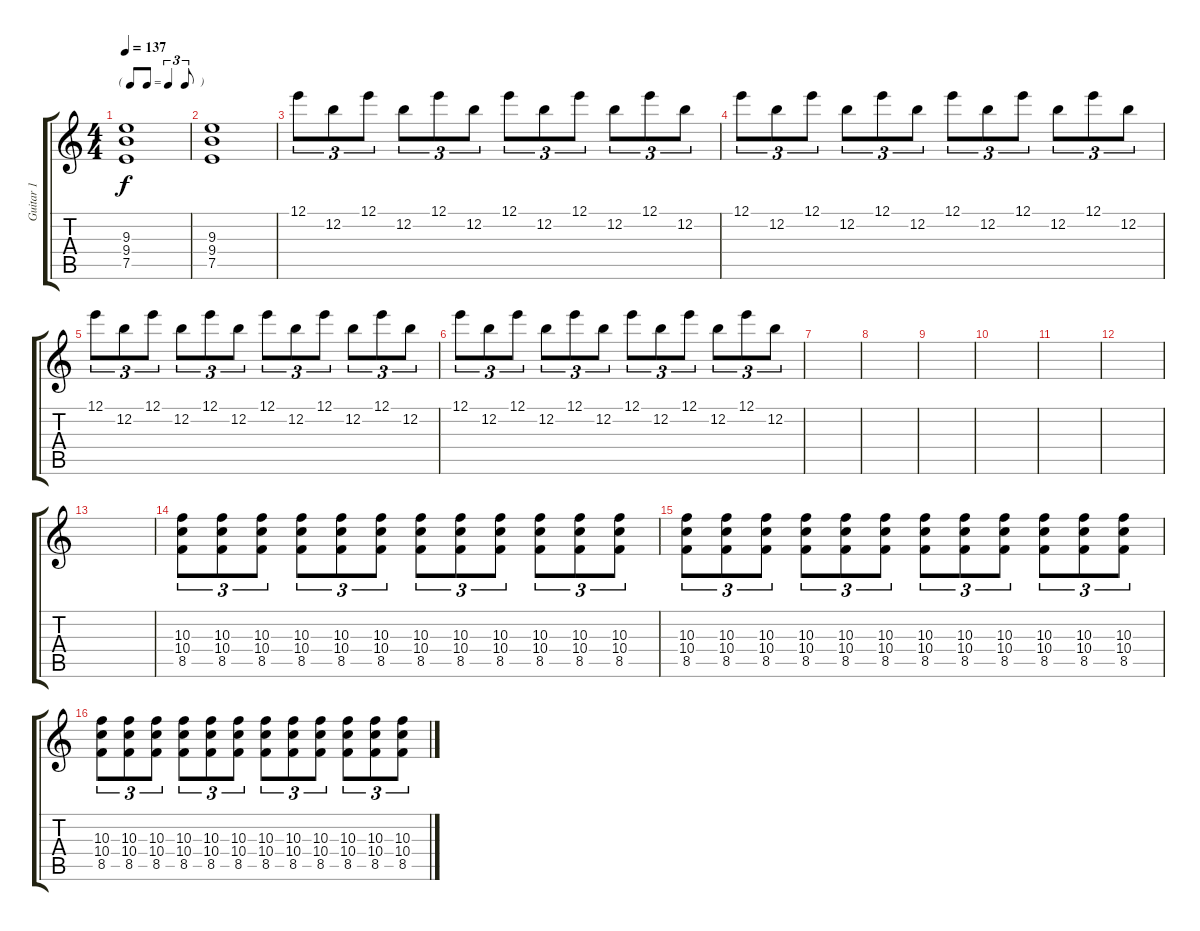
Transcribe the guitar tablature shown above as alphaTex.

\track ("Guitar 1" "Guitar 1") {instrument overdrivenguitar}
\staff {score tabs}
\tuning (E4 B3 G3 D3 A2 E2) {hide}
\ts (4 4)
\tf triplet8th
\tempo 137
\clef g2
\ks c
(9.3 9.4 7.5).1{dy f} |
(9.3 9.4 7.5).1 |
12.1.8{tu (3 2)} 12.2.8{tu (3 2)} 12.1.8{tu (3 2)} 12.2.8{tu (3 2)} 12.1.8{tu (3 2)} 12.2.8{tu (3 2)} 12.1.8{tu (3 2)} 12.2.8{tu (3 2)} 12.1.8{tu (3 2)} 12.2.8{tu (3 2)} 12.1.8{tu (3 2)} 12.2.8{tu (3 2)} |
12.1.8{tu (3 2)} 12.2.8{tu (3 2)} 12.1.8{tu (3 2)} 12.2.8{tu (3 2)} 12.1.8{tu (3 2)} 12.2.8{tu (3 2)} 12.1.8{tu (3 2)} 12.2.8{tu (3 2)} 12.1.8{tu (3 2)} 12.2.8{tu (3 2)} 12.1.8{tu (3 2)} 12.2.8{tu (3 2)} |
12.1.8{tu (3 2)} 12.2.8{tu (3 2)} 12.1.8{tu (3 2)} 12.2.8{tu (3 2)} 12.1.8{tu (3 2)} 12.2.8{tu (3 2)} 12.1.8{tu (3 2)} 12.2.8{tu (3 2)} 12.1.8{tu (3 2)} 12.2.8{tu (3 2)} 12.1.8{tu (3 2)} 12.2.8{tu (3 2)} |
12.1.8{tu (3 2)} 12.2.8{tu (3 2)} 12.1.8{tu (3 2)} 12.2.8{tu (3 2)} 12.1.8{tu (3 2)} 12.2.8{tu (3 2)} 12.1.8{tu (3 2)} 12.2.8{tu (3 2)} 12.1.8{tu (3 2)} 12.2.8{tu (3 2) beam Down} 12.1.8{tu (3 2) beam Down} 12.2.8{tu (3 2) beam Down} |
|
|
|
|
|
|
|
(10.3 10.4 8.5).8{tu (3 2)} (10.3 10.4 8.5).8{tu (3 2)} (10.3 10.4 8.5).8{tu (3 2)} (10.3 10.4 8.5).8{tu (3 2)} (10.3 10.4 8.5).8{tu (3 2)} (10.3 10.4 8.5).8{tu (3 2)} (10.3 10.4 8.5).8{tu (3 2)} (10.3 10.4 8.5).8{tu (3 2)} (10.3 10.4 8.5).8{tu (3 2)} (10.3 10.4 8.5).8{tu (3 2)} (10.3 10.4 8.5).8{tu (3 2)} (10.3 10.4 8.5).8{tu (3 2)} |
(10.3 10.4 8.5).8{tu (3 2)} (10.3 10.4 8.5).8{tu (3 2)} (10.3 10.4 8.5).8{tu (3 2)} (10.3 10.4 8.5).8{tu (3 2)} (10.3 10.4 8.5).8{tu (3 2)} (10.3 10.4 8.5).8{tu (3 2)} (10.3 10.4 8.5).8{tu (3 2)} (10.3 10.4 8.5).8{tu (3 2)} (10.3 10.4 8.5).8{tu (3 2)} (10.3 10.4 8.5).8{tu (3 2)} (10.3 10.4 8.5).8{tu (3 2)} (10.3 10.4 8.5).8{tu (3 2)} |
(10.3 10.4 8.5).8{tu (3 2)} (10.3 10.4 8.5).8{tu (3 2)} (10.3 10.4 8.5).8{tu (3 2)} (10.3 10.4 8.5).8{tu (3 2)} (10.3 10.4 8.5).8{tu (3 2)} (10.3 10.4 8.5).8{tu (3 2)} (10.3 10.4 8.5).8{tu (3 2)} (10.3 10.4 8.5).8{tu (3 2)} (10.3 10.4 8.5).8{tu (3 2)} (10.3 10.4 8.5).8{tu (3 2)} (10.3 10.4 8.5).8{tu (3 2)} (10.3 10.4 8.5).8{tu (3 2)}
